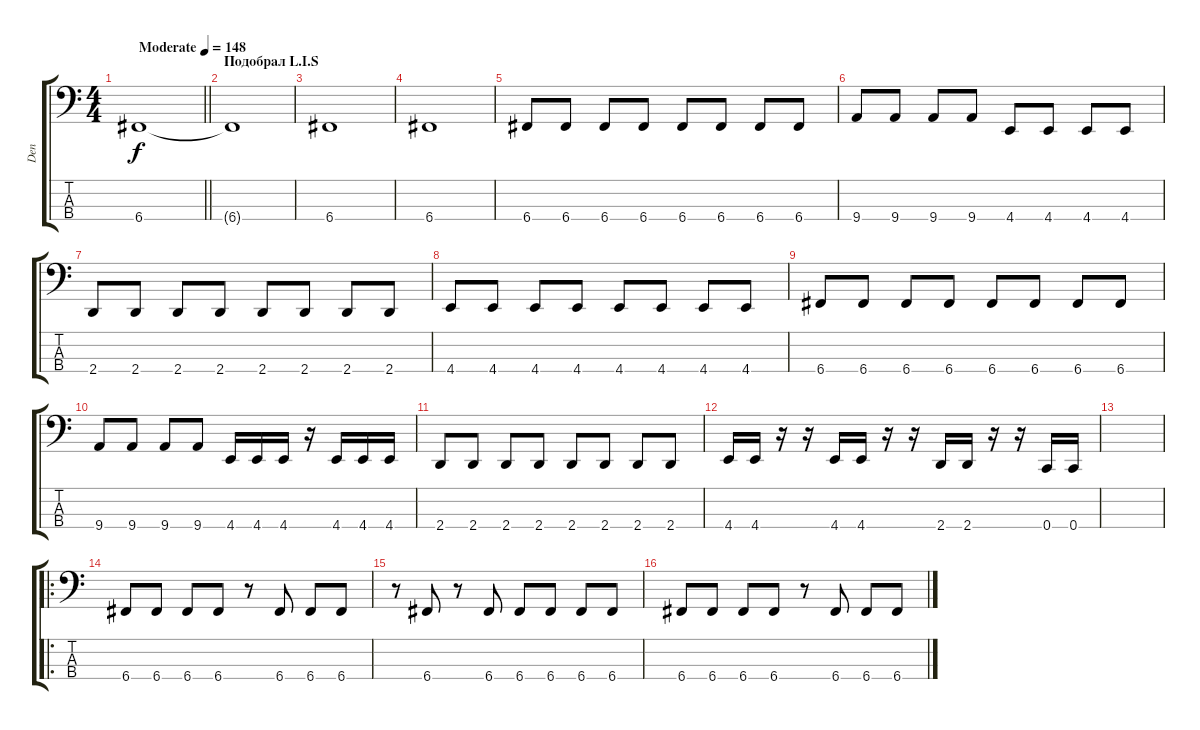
\track ("Den" "Den") {instrument electricbasspick}
\staff {score tabs}
\tuning (F2 C2 G1 C1) {hide}
\ts (4 4)
\tempo (148 "Moderate")
\clef f4
\barLineRight lightlight
\ks c
6.4.1{dy f instrument electricbasspick} |
\section ("" "Подобрал L.I.S")
6.4{t}.1 |
6.4.1 |
6.4.1 |
6.4.8 6.4.8 6.4.8 6.4.8 6.4.8 6.4.8 6.4.8 6.4.8 |
9.4.8 9.4.8 9.4.8 9.4.8 4.4.8 4.4.8 4.4.8 4.4.8 |
2.4.8 2.4.8 2.4.8 2.4.8 2.4.8 2.4.8 2.4.8 2.4.8 |
4.4.8 4.4.8 4.4.8 4.4.8 4.4.8 4.4.8 4.4.8 4.4.8 |
6.4.8 6.4.8 6.4.8 6.4.8 6.4.8 6.4.8 6.4.8 6.4.8 |
9.4.8 9.4.8 9.4.8 9.4.8 4.4.16 4.4.16 4.4.16 r.16 4.4.16 4.4.16 4.4.16 |
2.4.8 2.4.8 2.4.8 2.4.8 2.4.8 2.4.8 2.4.8 2.4.8 |
4.4.16 4.4.16 r.16 r.16 4.4.16 4.4.16 r.16 r.16 2.4.16 2.4.16 r.16 r.16 0.4.16 0.4.16 |
|
\ro
6.4.8 6.4.8 6.4.8 6.4.8 r.8 6.4.8 6.4.8 6.4.8 |
r.8 6.4.8 r.8 6.4.8 6.4.8 6.4.8 6.4.8 6.4.8 |
6.4.8 6.4.8 6.4.8 6.4.8 r.8 6.4.8 6.4.8 6.4.8
